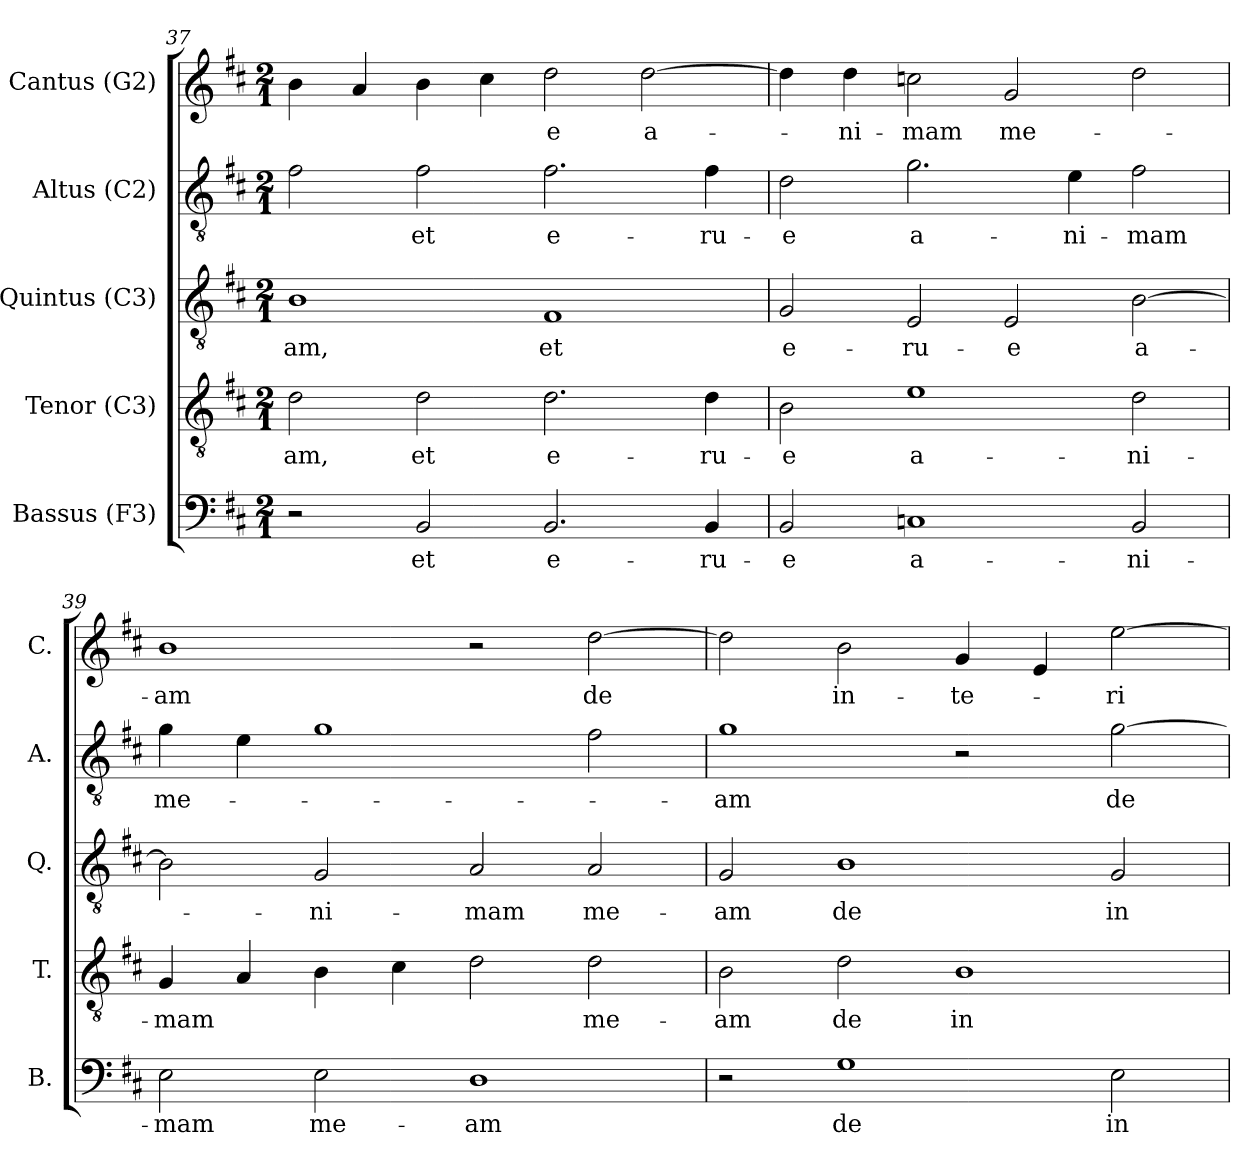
**kern	**text	**kern	**text	**kern	**text	**kern	**text	**kern	**text
*part5	*part5	*part4	*part4	*part3	*part3	*part2	*part2	*part1	*part1
*staff5	*staff5	*staff4	*staff4	*staff3	*staff3	*staff2	*staff2	*staff1	*staff1
*I"Bassus (F3)	*	*I"Tenor (C3)	*	*I"Quintus (C3)	*	*I"Altus (C2)	*	*I"Cantus (G2)	*
*I'B.	*	*I'T.	*	*I'Q.	*	*I'A.	*	*I'C.	*
*clefF4	*	*clefGv2	*	*clefGv2	*	*clefGv2	*	*clefG2	*
*	*	*	*	*ITrd7c12	*	*ITrd7c12	*	*	*
*k[f#c#]	*	*k[f#c#]	*	*k[f#c#]	*	*k[f#c#]	*	*k[f#c#]	*
*D:	*	*D:	*	*D:	*	*D:	*	*D:	*
*M2/1	*	*M2/1	*	*M2/1	*	*M2/1	*	*M2/1	*
=37	=37	=37	=37	=37	=37	=37	=37	=37	=37
!	!	!	!LO:LY:b:color=#000000	!	!	!	!	!	!
!	!	!	!	!	!LO:LY:b:color=#000000	!	!	!	!
2r	.	2di\	-am,	1BBi	-am,	2F#i\	.	4bi\	.
.	.	.	.	.	.	.	.	4ai/	.
!	!LO:LY:b:color=#000000	!	!	!	!	!	!	!	!
!	!	!	!LO:LY:b:color=#000000	!	!	!	!	!	!
!	!	!	!	!	!	!	!LO:LY:b:color=#000000	!	!
2BBi/	et	2di\	et	.	.	2F#i\	et	4bi\	.
.	.	.	.	.	.	.	.	4cc#i\	.
!	!LO:LY:b:color=#000000	!	!	!	!	!	!	!	!
!	!	!	!LO:LY:b:color=#000000	!	!	!	!	!	!
!	!	!	!	!	!LO:LY:b:color=#000000	!	!	!	!
!	!	!	!	!	!	!	!LO:LY:b:color=#000000	!	!
!	!	!	!	!	!	!	!	!	!LO:LY:b:color=#000000
2.BBi/	e-	2.di\	e-	1FF#i	et	2.F#i\	e-	2ddi\	-e
!	!	!	!	!	!	!	!	!	!LO:LY:b:color=#000000
.	.	.	.	.	.	.	.	[2ddi\	a-
!	!LO:LY:b:color=#000000	!	!	!	!	!	!	!	!
!	!	!	!LO:LY:b:color=#000000	!	!	!	!	!	!
!	!	!	!	!	!	!	!LO:LY:b:color=#000000	!	!
4BBi/	-ru-	4di\	-ru-	.	.	4F#i\	-ru-	.	.
=38	=38	=38	=38	=38	=38	=38	=38	=38	=38
!	!LO:LY:b:color=#000000	!	!	!	!	!	!	!	!
!	!	!	!LO:LY:b:color=#000000	!	!	!	!	!	!
!	!	!	!	!	!LO:LY:b:color=#000000	!	!	!	!
!	!	!	!	!	!	!	!LO:LY:b:color=#000000	!	!
2BBi/	-e	2Bi\	-e	2GGi/	e-	2Di\	-e	4ddi\]	.
!	!	!	!	!	!	!	!	!	!LO:LY:b:color=#000000
.	.	.	.	.	.	.	.	4ddi\	-ni-
!	!LO:LY:b:color=#000000	!	!	!	!	!	!	!	!
!	!	!	!LO:LY:b:color=#000000	!	!	!	!	!	!
!	!	!	!	!	!LO:LY:b:color=#000000	!	!	!	!
!	!	!	!	!	!	!	!LO:LY:b:color=#000000	!	!
!	!	!	!	!	!	!	!	!	!LO:LY:b:color=#000000
1Cni	a-	1ei	a-	2EEi/	-ru-	2.Gi\	a-	2ccni\	-mam
!	!	!	!	!	!LO:LY:b:color=#000000	!	!	!	!
!	!	!	!	!	!	!	!	!	!LO:LY:b:color=#000000
.	.	.	.	2EEi/	-e	.	.	2gi/	me-
!	!	!	!	!	!	!	!LO:LY:b:color=#000000	!	!
.	.	.	.	.	.	4Ei\	-ni-	.	.
!	!LO:LY:b:color=#000000	!	!	!	!	!	!	!	!
!	!	!	!LO:LY:b:color=#000000	!	!	!	!	!	!
!	!	!	!	!	!LO:LY:b:color=#000000	!	!	!	!
!	!	!	!	!	!	!	!LO:LY:b:color=#000000	!	!
2BBi/	-ni-	2di\	-ni-	[2BBi\	a-	2F#i\	-mam	2ddi\	.
!!LO:LB:g=z
=39	=39	=39	=39	=39	=39	=39	=39	=39	=39
!	!LO:LY:b:color=#000000	!	!	!	!	!	!	!	!
!	!	!	!LO:LY:b:color=#000000	!	!	!	!	!	!
!	!	!	!	!	!	!	!LO:LY:b:color=#000000	!	!
!	!	!	!	!	!	!	!	!	!LO:LY:b:color=#000000
2Ei\	-mam	4Gi/	-mam	2BBi\]	.	4Gi\	me-	1bi	-am
.	.	4Ai/	.	.	.	4Ei\	.	.	.
!	!LO:LY:b:color=#000000	!	!	!	!	!	!	!	!
!	!	!	!	!	!LO:LY:b:color=#000000	!	!	!	!
2Ei\	me-	4Bi\	.	2GGi/	-ni-	1Gi	.	.	.
.	.	4c#i\	.	.	.	.	.	.	.
!	!LO:LY:b:color=#000000	!	!	!	!	!	!	!	!
!	!	!	!	!	!LO:LY:b:color=#000000	!	!	!	!
1Di	-am	2di\	.	2AAi/	-mam	.	.	2r	.
!	!	!	!LO:LY:b:color=#000000	!	!	!	!	!	!
!	!	!	!	!	!LO:LY:b:color=#000000	!	!	!	!
!	!	!	!	!	!	!	!	!	!LO:LY:b:color=#000000
.	.	2di\	me-	2AAi/	me-	2F#i\	.	[2ddi\	de
=40	=40	=40	=40	=40	=40	=40	=40	=40	=40
!	!	!	!LO:LY:b:color=#000000	!	!	!	!	!	!
!	!	!	!	!	!LO:LY:b:color=#000000	!	!	!	!
!	!	!	!	!	!	!	!LO:LY:b:color=#000000	!	!
2r	.	2Bi\	-am	2GGi/	-am	1Gi	-am	2ddi\]	.
!	!LO:LY:b:color=#000000	!	!	!	!	!	!	!	!
!	!	!	!LO:LY:b:color=#000000	!	!	!	!	!	!
!	!	!	!	!	!LO:LY:b:color=#000000	!	!	!	!
!	!	!	!	!	!	!	!	!	!LO:LY:b:color=#000000
1Gi	de	2di\	de	1BBi	de	.	.	2bi\	in-
!	!	!	!LO:LY:b:color=#000000	!	!	!	!	!	!
!	!	!	!	!	!	!	!	!	!LO:LY:b:color=#000000
.	.	1Bi	in-	.	.	2r	.	4gi/	-te-
.	.	.	.	.	.	.	.	4ei/	.
!	!LO:LY:b:color=#000000	!	!	!	!	!	!	!	!
!	!	!	!	!	!LO:LY:b:color=#000000	!	!	!	!
!	!	!	!	!	!	!	!LO:LY:b:color=#000000	!	!
!	!	!	!	!	!	!	!	!	!LO:LY:b:color=#000000
2Ei\	in-	.	.	2GGi/	in-	[2Gi\	de	[2eei\	-ri-
=	=	=	=	=	=	=	=	=	=
*-	*-	*-	*-	*-	*-	*-	*-	*-	*-
